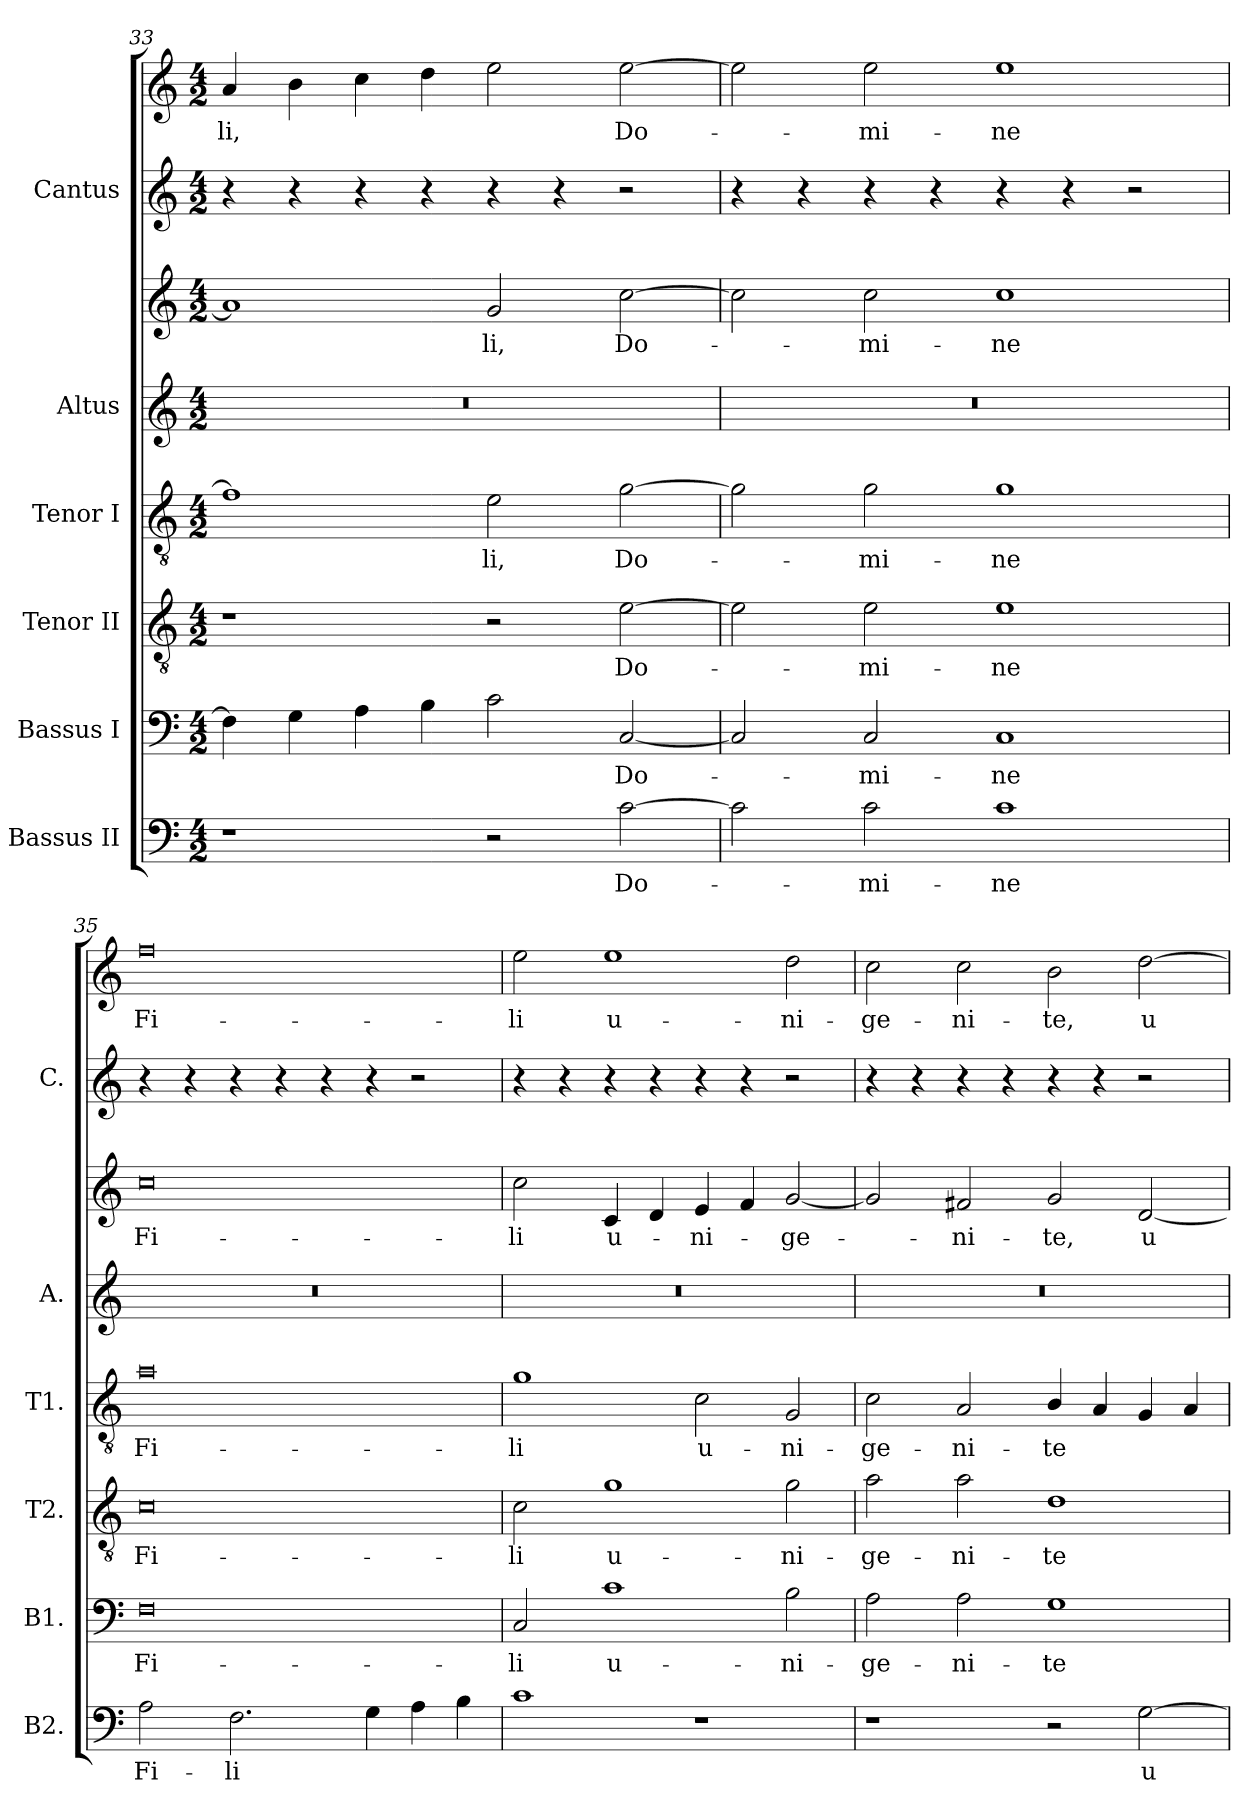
**kern	**text	**kern	**text	**kern	**text	**kern	**text	**kern	**kern	**text	**kern	**kern	**text
*part6	*part6	*part5	*part5	*part4	*part4	*part3	*part3	*part2	*part2	*part2	*part1	*part1	*part1
*staff8	*staff8	*staff7	*staff7	*staff6	*staff6	*staff5	*staff5	*staff4	*staff3	*staff3	*staff2	*staff1	*staff1
*I"Bassus II	*	*I"Bassus I	*	*I"Tenor II	*	*I"Tenor I	*	*I"Altus	*	*	*I"Cantus	*	*
*I'B2.	*	*I'B1.	*	*I'T2.	*	*I'T1.	*	*I'A.	*	*	*I'C.	*	*
*clefF4	*	*clefF4	*	*clefGv2	*	*clefGv2	*	*clefG2	*clefG2	*	*clefG2	*clefG2	*
*	*	*	*	*ITrd7c12	*	*ITrd7c12	*	*	*	*	*	*	*
*k[]	*	*k[]	*	*k[]	*	*k[]	*	*k[]	*k[]	*	*k[]	*k[]	*
*C:	*	*C:	*	*C:	*	*C:	*	*C:	*C:	*	*C:	*C:	*
*M4/2	*	*M4/2	*	*M4/2	*	*M4/2	*	*M4/2	*M4/2	*	*M4/2	*M4/2	*
=33	=33	=33	=33	=33	=33	=33	=33	=33	=33	=33	=33	=33	=33
!	!	!	!	!	!	!	!	!LO:N:vis=1	!	!	!	!	!
!	!	!	!	!	!	!	!	!	!	!	!	!	!LO:LY:b:color=#000000
1r	.	4Fi\]	.	1r	.	1Fi]	.	0r	1ai]	.	4r	4ai/	-li,
.	.	4Gi\	.	.	.	.	.	.	.	.	4r	4bi\	.
.	.	4Ai\	.	.	.	.	.	.	.	.	4r	4cci\	.
.	.	4Bi\	.	.	.	.	.	.	.	.	4r	4ddi\	.
!	!	!	!	!	!	!	!LO:LY:b:color=#000000	!	!	!	!	!	!
!	!	!	!	!	!	!	!	!	!	!LO:LY:b:color=#000000	!	!	!
2r	.	2ci\	.	2r	.	2Ei\	-li,	.	2gi/	-li,	4r	2eei\	.
.	.	.	.	.	.	.	.	.	.	.	4r	.	.
!	!LO:LY:b:color=#000000	!	!	!	!	!	!	!	!	!	!	!	!
!	!	!	!LO:LY:b:color=#000000	!	!	!	!	!	!	!	!	!	!
!	!	!	!	!	!LO:LY:b:color=#000000	!	!	!	!	!	!	!	!
!	!	!	!	!	!	!	!LO:LY:b:color=#000000	!	!	!	!	!	!
!	!	!	!	!	!	!	!	!	!	!LO:LY:b:color=#000000	!	!	!
!	!	!	!	!	!	!	!	!	!	!	!	!	!LO:LY:b:color=#000000
[2ci\	Do-	[2Ci/	Do-	[2Ei\	Do-	[2Gi\	Do-	.	[2cci\	Do-	2r	[2eei\	Do-
=34	=34	=34	=34	=34	=34	=34	=34	=34	=34	=34	=34	=34	=34
!	!	!	!	!	!	!	!	!LO:N:vis=1	!	!	!	!	!
2ci\]	.	2Ci/]	.	2Ei\]	.	2Gi\]	.	0r	2cci\]	.	4r	2eei\]	.
.	.	.	.	.	.	.	.	.	.	.	4r	.	.
!	!LO:LY:b:color=#000000	!	!	!	!	!	!	!	!	!	!	!	!
!	!	!	!LO:LY:b:color=#000000	!	!	!	!	!	!	!	!	!	!
!	!	!	!	!	!LO:LY:b:color=#000000	!	!	!	!	!	!	!	!
!	!	!	!	!	!	!	!LO:LY:b:color=#000000	!	!	!	!	!	!
!	!	!	!	!	!	!	!	!	!	!LO:LY:b:color=#000000	!	!	!
!	!	!	!	!	!	!	!	!	!	!	!	!	!LO:LY:b:color=#000000
2ci\	-mi-	2Ci/	-mi-	2Ei\	-mi-	2Gi\	-mi-	.	2cci\	-mi-	4r	2eei\	-mi-
.	.	.	.	.	.	.	.	.	.	.	4r	.	.
!	!LO:LY:b:color=#000000	!	!	!	!	!	!	!	!	!	!	!	!
!	!	!	!LO:LY:b:color=#000000	!	!	!	!	!	!	!	!	!	!
!	!	!	!	!	!LO:LY:b:color=#000000	!	!	!	!	!	!	!	!
!	!	!	!	!	!	!	!LO:LY:b:color=#000000	!	!	!	!	!	!
!	!	!	!	!	!	!	!	!	!	!LO:LY:b:color=#000000	!	!	!
!	!	!	!	!	!	!	!	!	!	!	!	!	!LO:LY:b:color=#000000
1ci	-ne	1Ci	-ne	1Ei	-ne	1Gi	-ne	.	1cci	-ne	4r	1eei	-ne
.	.	.	.	.	.	.	.	.	.	.	4r	.	.
.	.	.	.	.	.	.	.	.	.	.	2r	.	.
!!LO:LB:g=z
=35	=35	=35	=35	=35	=35	=35	=35	=35	=35	=35	=35	=35	=35
!	!LO:LY:b:color=#000000	!	!	!	!	!	!	!	!	!	!	!	!
!	!	!	!LO:LY:b:color=#000000	!	!	!	!	!	!	!	!	!	!
!	!	!	!	!	!LO:LY:b:color=#000000	!	!	!	!	!	!	!	!
!	!	!	!	!	!	!	!LO:LY:b:color=#000000	!LO:N:vis=1	!	!	!	!	!
!	!	!	!	!	!	!	!	!	!	!LO:LY:b:color=#000000	!	!	!
!	!	!	!	!	!	!	!	!	!	!	!	!	!LO:LY:b:color=#000000
2Ai\	Fi-	0Fi	Fi-	0Ci	Fi-	0Ai	Fi-	0r	0cci	Fi-	4r	0ffi	Fi-
.	.	.	.	.	.	.	.	.	.	.	4r	.	.
!	!LO:LY:b:color=#000000	!	!	!	!	!	!	!	!	!	!	!	!
2.Fi\	-li	.	.	.	.	.	.	.	.	.	4r	.	.
.	.	.	.	.	.	.	.	.	.	.	4r	.	.
.	.	.	.	.	.	.	.	.	.	.	4r	.	.
4Gi\	.	.	.	.	.	.	.	.	.	.	4r	.	.
4Ai\	.	.	.	.	.	.	.	.	.	.	2r	.	.
4Bi\	.	.	.	.	.	.	.	.	.	.	.	.	.
=36	=36	=36	=36	=36	=36	=36	=36	=36	=36	=36	=36	=36	=36
!	!	!	!LO:LY:b:color=#000000	!	!	!	!	!	!	!	!	!	!
!	!	!	!	!	!LO:LY:b:color=#000000	!	!	!	!	!	!	!	!
!	!	!	!	!	!	!	!LO:LY:b:color=#000000	!LO:N:vis=1	!	!	!	!	!
!	!	!	!	!	!	!	!	!	!	!LO:LY:b:color=#000000	!	!	!
!	!	!	!	!	!	!	!	!	!	!	!	!	!LO:LY:b:color=#000000
1ci	.	2Ci/	-li	2Ci\	-li	1Gi	-li	0r	2cci\	-li	4r	2eei\	-li
.	.	.	.	.	.	.	.	.	.	.	4r	.	.
!	!	!	!LO:LY:b:color=#000000	!	!	!	!	!	!	!	!	!	!
!	!	!	!	!	!LO:LY:b:color=#000000	!	!	!	!	!	!	!	!
!	!	!	!	!	!	!	!	!	!	!LO:LY:b:color=#000000	!	!	!
!	!	!	!	!	!	!	!	!	!	!	!	!	!LO:LY:b:color=#000000
.	.	1ci	u-	1Gi	u-	.	.	.	4ci/	u-	4r	1eei	u-
.	.	.	.	.	.	.	.	.	4di/	.	4r	.	.
!	!	!	!	!	!	!	!LO:LY:b:color=#000000	!	!	!	!	!	!
!	!	!	!	!	!	!	!	!	!	!LO:LY:b:color=#000000	!	!	!
1r	.	.	.	.	.	2Ci\	u-	.	4ei/	-ni-	4r	.	.
.	.	.	.	.	.	.	.	.	4fi/	.	4r	.	.
!	!	!	!LO:LY:b:color=#000000	!	!	!	!	!	!	!	!	!	!
!	!	!	!	!	!LO:LY:b:color=#000000	!	!	!	!	!	!	!	!
!	!	!	!	!	!	!	!LO:LY:b:color=#000000	!	!	!	!	!	!
!	!	!	!	!	!	!	!	!	!	!LO:LY:b:color=#000000	!	!	!
!	!	!	!	!	!	!	!	!	!	!	!	!	!LO:LY:b:color=#000000
.	.	2Bi\	-ni-	2Gi\	-ni-	2GGi/	-ni-	.	[2gi/	-ge-	2r	2ddi\	-ni-
=37	=37	=37	=37	=37	=37	=37	=37	=37	=37	=37	=37	=37	=37
!	!	!	!LO:LY:b:color=#000000	!	!	!	!	!	!	!	!	!	!
!	!	!	!	!	!LO:LY:b:color=#000000	!	!	!	!	!	!	!	!
!	!	!	!	!	!	!	!LO:LY:b:color=#000000	!LO:N:vis=1	!	!	!	!	!
!	!	!	!	!	!	!	!	!	!	!	!	!	!LO:LY:b:color=#000000
1r	.	2Ai\	-ge-	2Ai\	-ge-	2Ci\	-ge-	0r	2gi/]	.	4r	2cci\	-ge-
.	.	.	.	.	.	.	.	.	.	.	4r	.	.
!	!	!	!LO:LY:b:color=#000000	!	!	!	!	!	!	!	!	!	!
!	!	!	!	!	!LO:LY:b:color=#000000	!	!	!	!	!	!	!	!
!	!	!	!	!	!	!	!LO:LY:b:color=#000000	!	!	!	!	!	!
!	!	!	!	!	!	!	!	!	!	!LO:LY:b:color=#000000	!	!	!
!	!	!	!	!	!	!	!	!	!	!	!	!	!LO:LY:b:color=#000000
.	.	2Ai\	-ni-	2Ai\	-ni-	2AAi/	-ni-	.	2f#Xi/	-ni-	4r	2cci\	-ni-
.	.	.	.	.	.	.	.	.	.	.	4r	.	.
!	!	!	!LO:LY:b:color=#000000	!	!	!	!	!	!	!	!	!	!
!	!	!	!	!	!LO:LY:b:color=#000000	!	!	!	!	!	!	!	!
!	!	!	!	!	!	!	!LO:LY:b:color=#000000	!	!	!	!	!	!
!	!	!	!	!	!	!	!	!	!	!LO:LY:b:color=#000000	!	!	!
!	!	!	!	!	!	!	!	!	!	!	!	!	!LO:LY:b:color=#000000
2r	.	1Gi	-te	1Di	-te	4BBi/	-te	.	2gi/	-te,	4r	2bi\	-te,
.	.	.	.	.	.	4AAi/	.	.	.	.	4r	.	.
!	!LO:LY:b:color=#000000	!	!	!	!	!	!	!	!	!	!	!	!
!	!	!	!	!	!	!	!	!	!	!LO:LY:b:color=#000000	!	!	!
!	!	!	!	!	!	!	!	!	!	!	!	!	!LO:LY:b:color=#000000
[2Gi\	u-	.	.	.	.	4GGi/	.	.	[2di/	u-	2r	[2ddi\	u-
.	.	.	.	.	.	4AAi/	.	.	.	.	.	.	.
=	=	=	=	=	=	=	=	=	=	=	=	=	=
*-	*-	*-	*-	*-	*-	*-	*-	*-	*-	*-	*-	*-	*-
